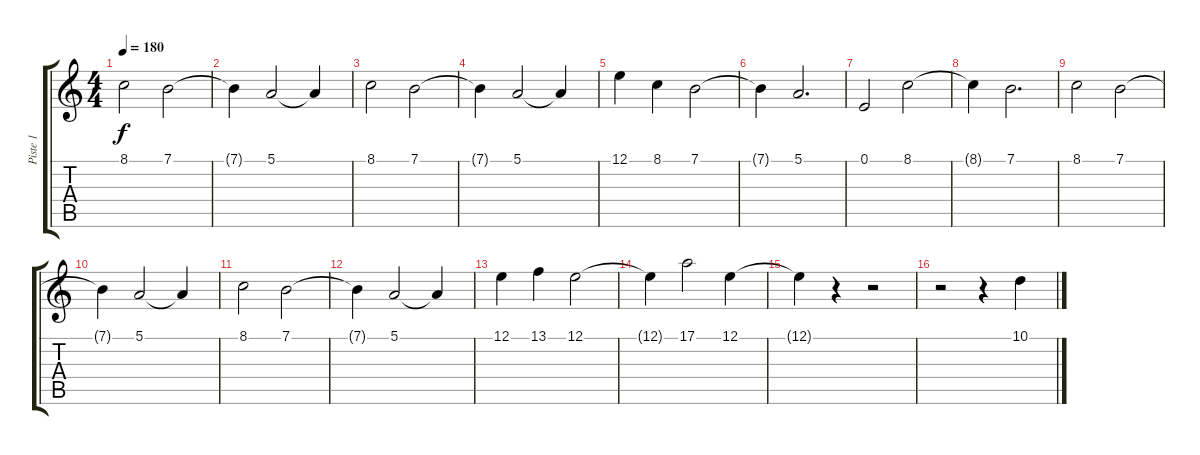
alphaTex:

\track ("Piste 1" "Piste 1") {instrument acousticgrandpiano}
\staff {score tabs}
\tuning (E4 B3 G3 D3 A2 E2) {hide}
\ts (4 4)
\tempo 180
\clef g2
\ks c
8.1.2{dy f} 7.1.2 |
7.1{t}.4 5.1.2 5.1{t}.4 |
8.1.2 7.1.2 |
7.1{t}.4 5.1.2 5.1{t}.4 |
12.1.4 8.1.4 7.1.2 |
7.1{t}.4 5.1.2{d} |
0.1.2 8.1.2 |
8.1{t}.4 7.1.2{d} |
8.1.2 7.1.2 |
7.1{t}.4 5.1.2 5.1{t}.4 |
8.1.2 7.1.2 |
7.1{t}.4 5.1.2 5.1{t}.4 |
12.1.4 13.1.4 12.1.2 |
12.1{t}.4 17.1.2 12.1.4 |
12.1{t}.4 r.4 r.2 |
r.2 r.4 10.1.4
